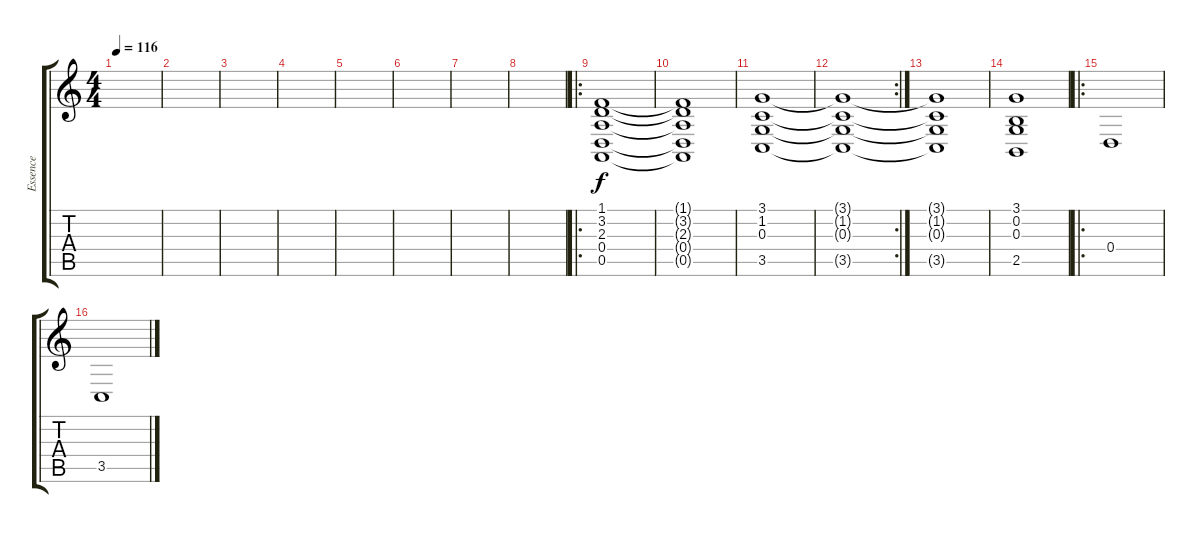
\track ("Essence" "Essence") {instrument synthstrings2}
\staff {score tabs}
\tuning (E4 B3 G3 D3 A2 E2) {hide}
\ts (4 4)
\tempo 116
\clef g2
\ks c
|
|
|
|
|
|
|
|
\ro
(1.1 3.2 2.3 0.4 0.5).1{volume 7} |
(1.1{t} 3.2{t} 2.3{t} 0.4{t} 0.5{t}).1 |
(3.1 1.2 0.3 3.5).1 |
\rc 2
(3.1{t} 1.2{t} 0.3{t} 3.5{t}).1 |
(3.1{t} 1.2{t} 0.3{t} 3.5{t}).1 |
(3.1 0.2 0.3 2.5).1 |
\ro
0.4.1 |
3.5.1
